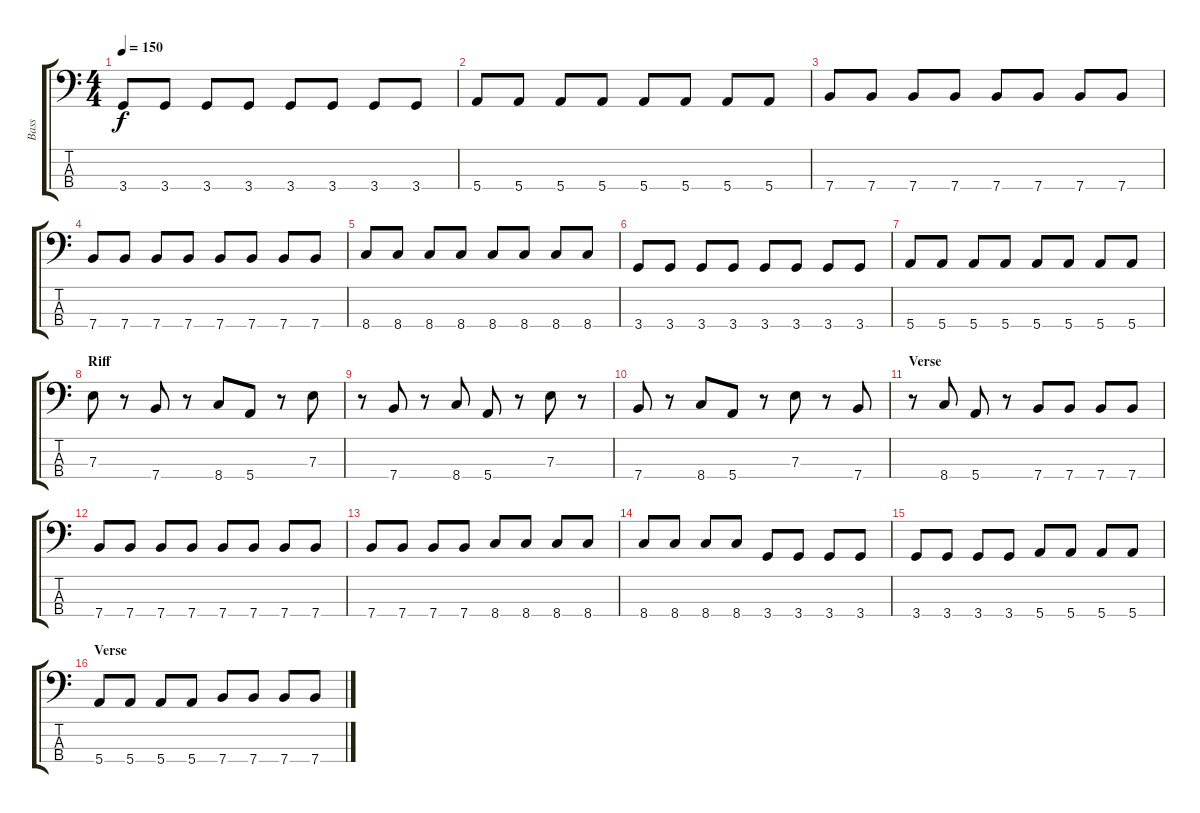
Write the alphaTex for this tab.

\track ("Bass" "Bass") {instrument electricbasspick}
\staff {score tabs}
\tuning (G2 D2 A1 E1) {hide}
\ts (4 4)
\tempo 150
\clef f4
\ks c
3.4.8{dy f} 3.4.8 3.4.8 3.4.8 3.4.8 3.4.8 3.4.8 3.4.8 |
5.4.8 5.4.8 5.4.8 5.4.8 5.4.8 5.4.8 5.4.8 5.4.8 |
7.4.8 7.4.8 7.4.8 7.4.8 7.4.8 7.4.8 7.4.8 7.4.8 |
7.4.8 7.4.8 7.4.8 7.4.8 7.4.8 7.4.8 7.4.8 7.4.8 |
8.4.8 8.4.8 8.4.8 8.4.8 8.4.8 8.4.8 8.4.8 8.4.8 |
3.4.8 3.4.8 3.4.8 3.4.8 3.4.8 3.4.8 3.4.8 3.4.8 |
5.4.8 5.4.8 5.4.8 5.4.8 5.4.8 5.4.8 5.4.8 5.4.8 |
\section ("" "Riff")
7.3.8 r.8 7.4.8 r.8 8.4.8 5.4.8 r.8 7.3.8 |
r.8 7.4.8 r.8 8.4.8 5.4.8 r.8 7.3.8 r.8 |
7.4.8 r.8 8.4.8 5.4.8 r.8 7.3.8 r.8 7.4.8 |
\section ("" "Verse")
r.8 8.4.8 5.4.8 r.8 7.4.8 7.4.8 7.4.8 7.4.8 |
7.4.8 7.4.8 7.4.8 7.4.8 7.4.8 7.4.8 7.4.8 7.4.8 |
7.4.8 7.4.8 7.4.8 7.4.8 8.4.8 8.4.8 8.4.8 8.4.8 |
8.4.8 8.4.8 8.4.8 8.4.8 3.4.8 3.4.8 3.4.8 3.4.8 |
3.4.8 3.4.8 3.4.8 3.4.8 5.4.8 5.4.8 5.4.8 5.4.8 |
\section ("" "Verse")
5.4.8 5.4.8 5.4.8 5.4.8 7.4.8 7.4.8 7.4.8 7.4.8
